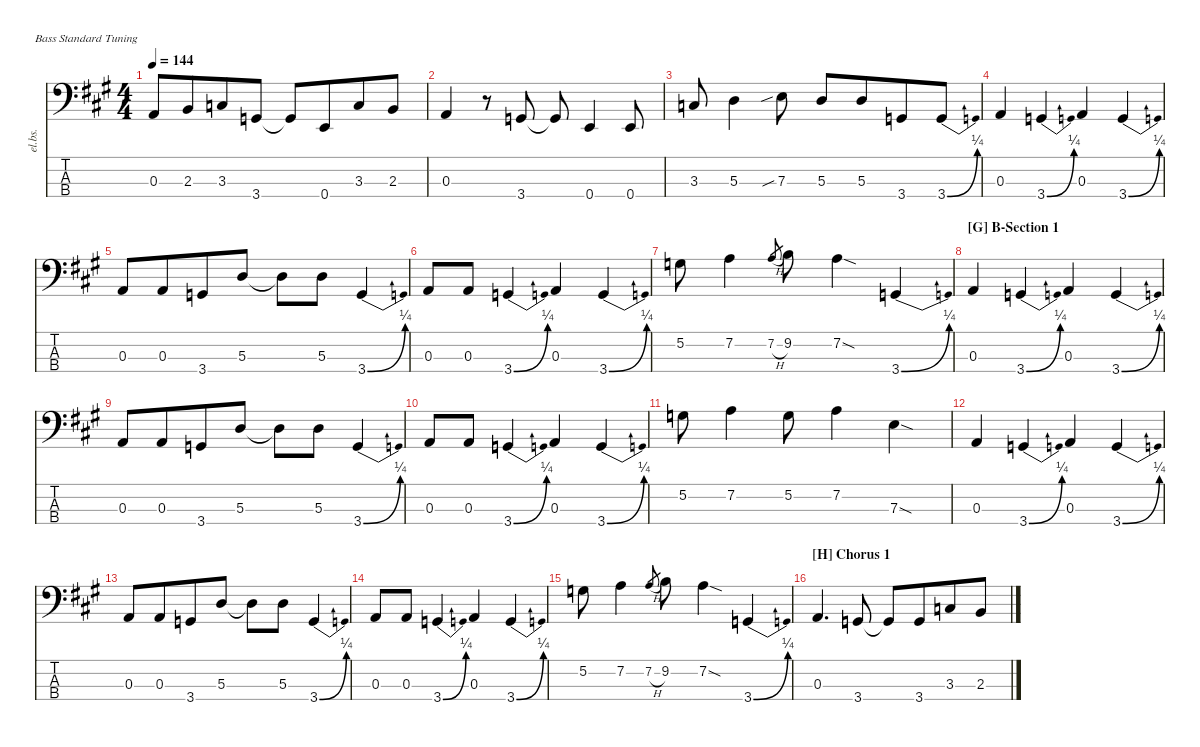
\defaultSystemsLayout 4
\hideDynamics
\bracketExtendMode nobrackets
\track ("E.Bass" "el.bs.") {instrument electricbassfinger}
\staff {score tabs}
\tuning (G2 D2 A1 E1)
\ts (4 4)
\tempo 144
\clef f4
\ks a
0.3{acc forcenatural}.8{dy mf} 2.3{acc forcenatural}.8{beam merge} 3.3{acc forcenatural}.8 3.4{acc forcenatural}.8 3.4{t acc forcenatural}.8 0.4{acc forcenatural}.8{beam merge} 3.3{acc forcenatural}.8 2.3{acc forcenatural}.8 |
0.3{acc forcenatural}.4 r.8 3.4{acc forcenatural}.8 3.4{t acc forcenatural}.8 0.4{acc forcenatural}.4 0.4{acc forcenatural}.8 |
3.3{acc forcenatural}.8 5.3{acc forcenatural}.4 7.3{sib acc forcenatural}.8 5.3{acc forcenatural}.8 5.3{acc forcenatural}.8{beam merge} 3.4{acc forcenatural}.8 3.4{be (bend 0 0 59.4 1) acc forcenatural}.8 |
0.3{acc forcenatural}.4 3.4{be (bend 0 0 59.4 1) acc forcenatural}.4 0.3{acc forcenatural}.4 3.4{be (bend 0 0 59.4 1) acc forcenatural}.4 |
0.3{acc forcenatural}.8 0.3{acc forcenatural}.8{beam merge} 3.4{acc forcenatural}.8 5.3{acc forcenatural}.8 5.3{t acc forcenatural}.8 5.3{acc forcenatural}.8 3.4{be (bend 0 0 59.4 1) acc forcenatural}.4 |
0.3{acc forcenatural}.8 0.3{acc forcenatural}.8 3.4{be (bend 0 0 59.4 1) acc forcenatural}.4 0.3{acc forcenatural}.4 3.4{be (bend 0 0 59.4 1) acc forcenatural}.4 |
5.2{acc forcenatural}.8 7.2{acc forcenatural}.4 7.2{h acc forcenatural}.8{gr} 9.2{acc forcenatural}.8 7.2{sod acc forcenatural}.4 3.4{be (bend 0 0 59.4 1) acc forcenatural}.4 |
\section ("G" "B-Section 1")
0.3{acc forcenatural}.4 3.4{be (bend 0 0 59.4 1) acc forcenatural}.4 0.3{acc forcenatural}.4 3.4{be (bend 0 0 59.4 1) acc forcenatural}.4 |
0.3{acc forcenatural}.8 0.3{acc forcenatural}.8{beam merge} 3.4{acc forcenatural}.8 5.3{acc forcenatural}.8 5.3{t acc forcenatural}.8 5.3{acc forcenatural}.8 3.4{be (bend 0 0 59.4 1) acc forcenatural}.4 |
0.3{acc forcenatural}.8 0.3{acc forcenatural}.8 3.4{be (bend 0 0 59.4 1) acc forcenatural}.4 0.3{acc forcenatural}.4 3.4{be (bend 0 0 59.4 1) acc forcenatural}.4 |
5.2{acc forcenatural}.8 7.2{acc forcenatural}.4 5.2{acc forcenatural}.8 7.2{acc forcenatural}.4 7.3{sod acc forcenatural}.4 |
0.3{acc forcenatural}.4 3.4{be (bend 0 0 59.4 1) acc forcenatural}.4 0.3{acc forcenatural}.4 3.4{be (bend 0 0 59.4 1) acc forcenatural}.4 |
0.3{acc forcenatural}.8 0.3{acc forcenatural}.8{beam merge} 3.4{acc forcenatural}.8 5.3{acc forcenatural}.8 5.3{t acc forcenatural}.8 5.3{acc forcenatural}.8 3.4{be (bend 0 0 59.4 1) acc forcenatural}.4 |
0.3{acc forcenatural}.8 0.3{acc forcenatural}.8 3.4{be (bend 0 0 59.4 1) acc forcenatural}.4 0.3{acc forcenatural}.4 3.4{be (bend 0 0 59.4 1) acc forcenatural}.4 |
5.2{acc forcenatural}.8 7.2{acc forcenatural}.4 7.2{h acc forcenatural}.8{gr} 9.2{acc forcenatural}.8 7.2{sod acc forcenatural}.4 3.4{be (bend 0 0 59.4 1) acc forcenatural}.4 |
\section ("H" "Chorus 1")
0.3{acc forcenatural}.4{d} 3.4{acc forcenatural}.8 3.4{t acc forcenatural}.8 3.4{acc forcenatural}.8{beam merge} 3.3{acc forcenatural}.8 2.3{acc forcenatural}.8
